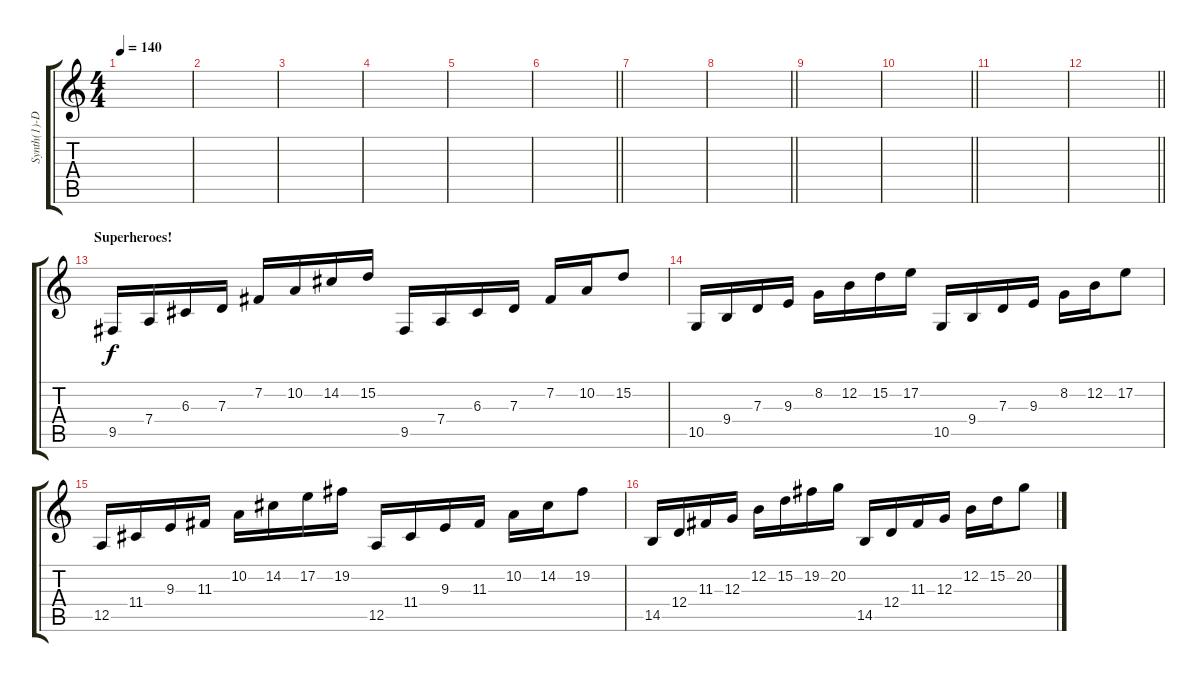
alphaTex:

\track ("Synth(1)-Delay" "Synth(1)-D") {instrument tremolostrings}
\staff {score tabs}
\tuning (E4 B3 G3 D3 A2 E2) {hide}
\ts (4 4)
\tempo 140
\clef g2
\ks c
|
|
|
|
|
\barLineRight lightlight
|
|
\barLineRight lightlight
|
|
\barLineRight lightlight
|
|
\barLineRight lightlight
|
\section ("" "Superheroes!")
9.5.16 7.4.16 6.3.16 7.3.16 7.2.16 10.2.16 14.2.16 15.2.16 9.5.16 7.4.16 6.3.16 7.3.16 7.2.16 10.2.16 15.2.8 |
10.5.16 9.4.16 7.3.16 9.3.16 8.2.16 12.2.16 15.2.16 17.2.16 10.5.16 9.4.16 7.3.16 9.3.16 8.2.16 12.2.16 17.2.8 |
12.5.16 11.4.16 9.3.16 11.3.16 10.2.16 14.2.16 17.2.16 19.2.16 12.5.16 11.4.16 9.3.16 11.3.16 10.2.16 14.2.16 19.2.8 |
14.5.16 12.4.16 11.3.16 12.3.16 12.2.16 15.2.16 19.2.16 20.2.16 14.5.16 12.4.16 11.3.16 12.3.16 12.2.16 15.2.16 20.2.8
